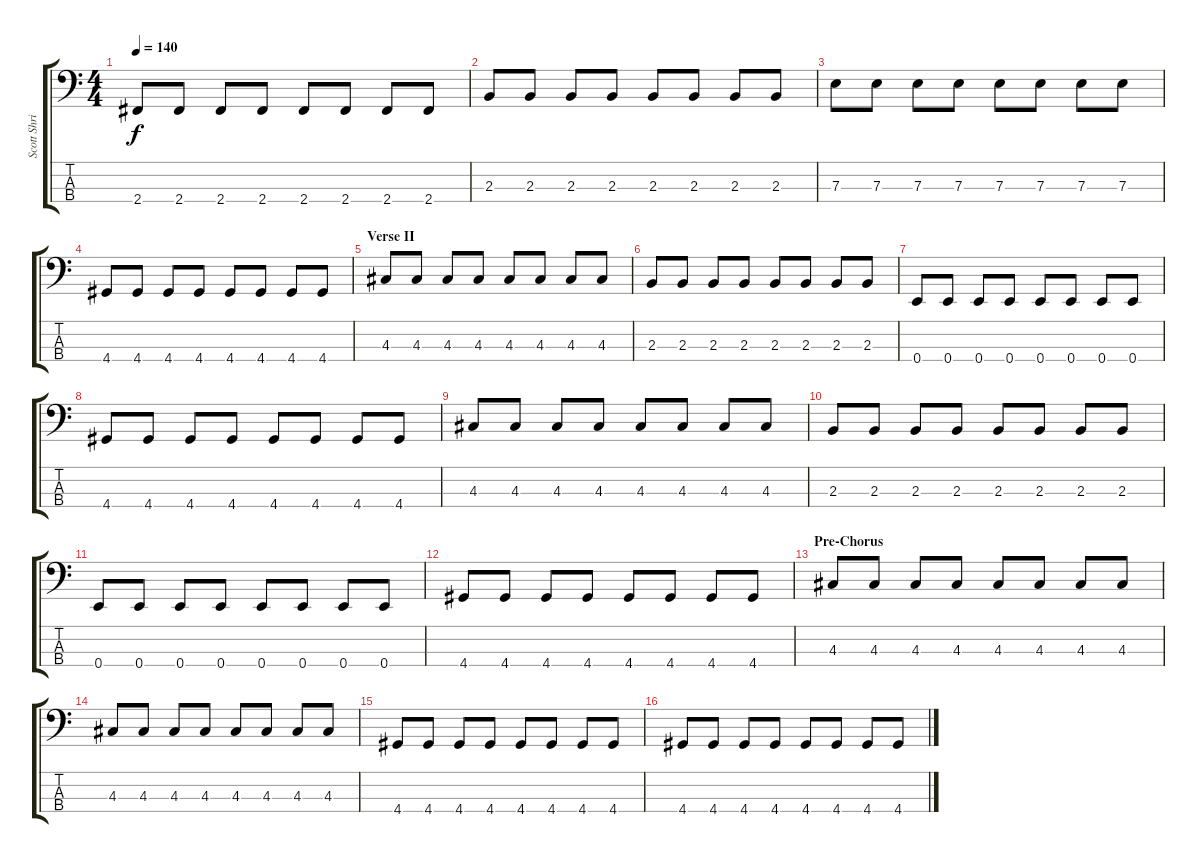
\track ("Scott Shriner" "Scott Shri") {instrument electricbassfinger}
\staff {score tabs}
\tuning (G2 D2 A1 E1) {hide}
\ts (4 4)
\tempo 140
\clef f4
\ks c
2.4.8{dy f} 2.4.8 2.4.8 2.4.8 2.4.8 2.4.8 2.4.8 2.4.8 |
2.3.8 2.3.8 2.3.8 2.3.8 2.3.8 2.3.8 2.3.8 2.3.8 |
7.3.8 7.3.8 7.3.8 7.3.8 7.3.8 7.3.8 7.3.8 7.3.8 |
4.4.8 4.4.8 4.4.8 4.4.8 4.4.8 4.4.8 4.4.8 4.4.8 |
\section ("" "Verse II")
4.3.8 4.3.8 4.3.8 4.3.8 4.3.8 4.3.8 4.3.8 4.3.8 |
2.3.8 2.3.8 2.3.8 2.3.8 2.3.8 2.3.8 2.3.8 2.3.8 |
0.4.8 0.4.8 0.4.8 0.4.8 0.4.8 0.4.8 0.4.8 0.4.8 |
4.4.8 4.4.8 4.4.8 4.4.8 4.4.8 4.4.8 4.4.8 4.4.8 |
4.3.8 4.3.8 4.3.8 4.3.8 4.3.8 4.3.8 4.3.8 4.3.8 |
2.3.8 2.3.8 2.3.8 2.3.8 2.3.8 2.3.8 2.3.8 2.3.8 |
0.4.8 0.4.8 0.4.8 0.4.8 0.4.8 0.4.8 0.4.8 0.4.8 |
4.4.8 4.4.8 4.4.8 4.4.8 4.4.8 4.4.8 4.4.8 4.4.8 |
\section ("" "Pre-Chorus")
4.3.8 4.3.8 4.3.8 4.3.8 4.3.8 4.3.8 4.3.8 4.3.8 |
4.3.8 4.3.8 4.3.8 4.3.8 4.3.8 4.3.8 4.3.8 4.3.8 |
4.4.8 4.4.8 4.4.8 4.4.8 4.4.8 4.4.8 4.4.8 4.4.8 |
4.4.8 4.4.8 4.4.8 4.4.8 4.4.8 4.4.8 4.4.8 4.4.8
